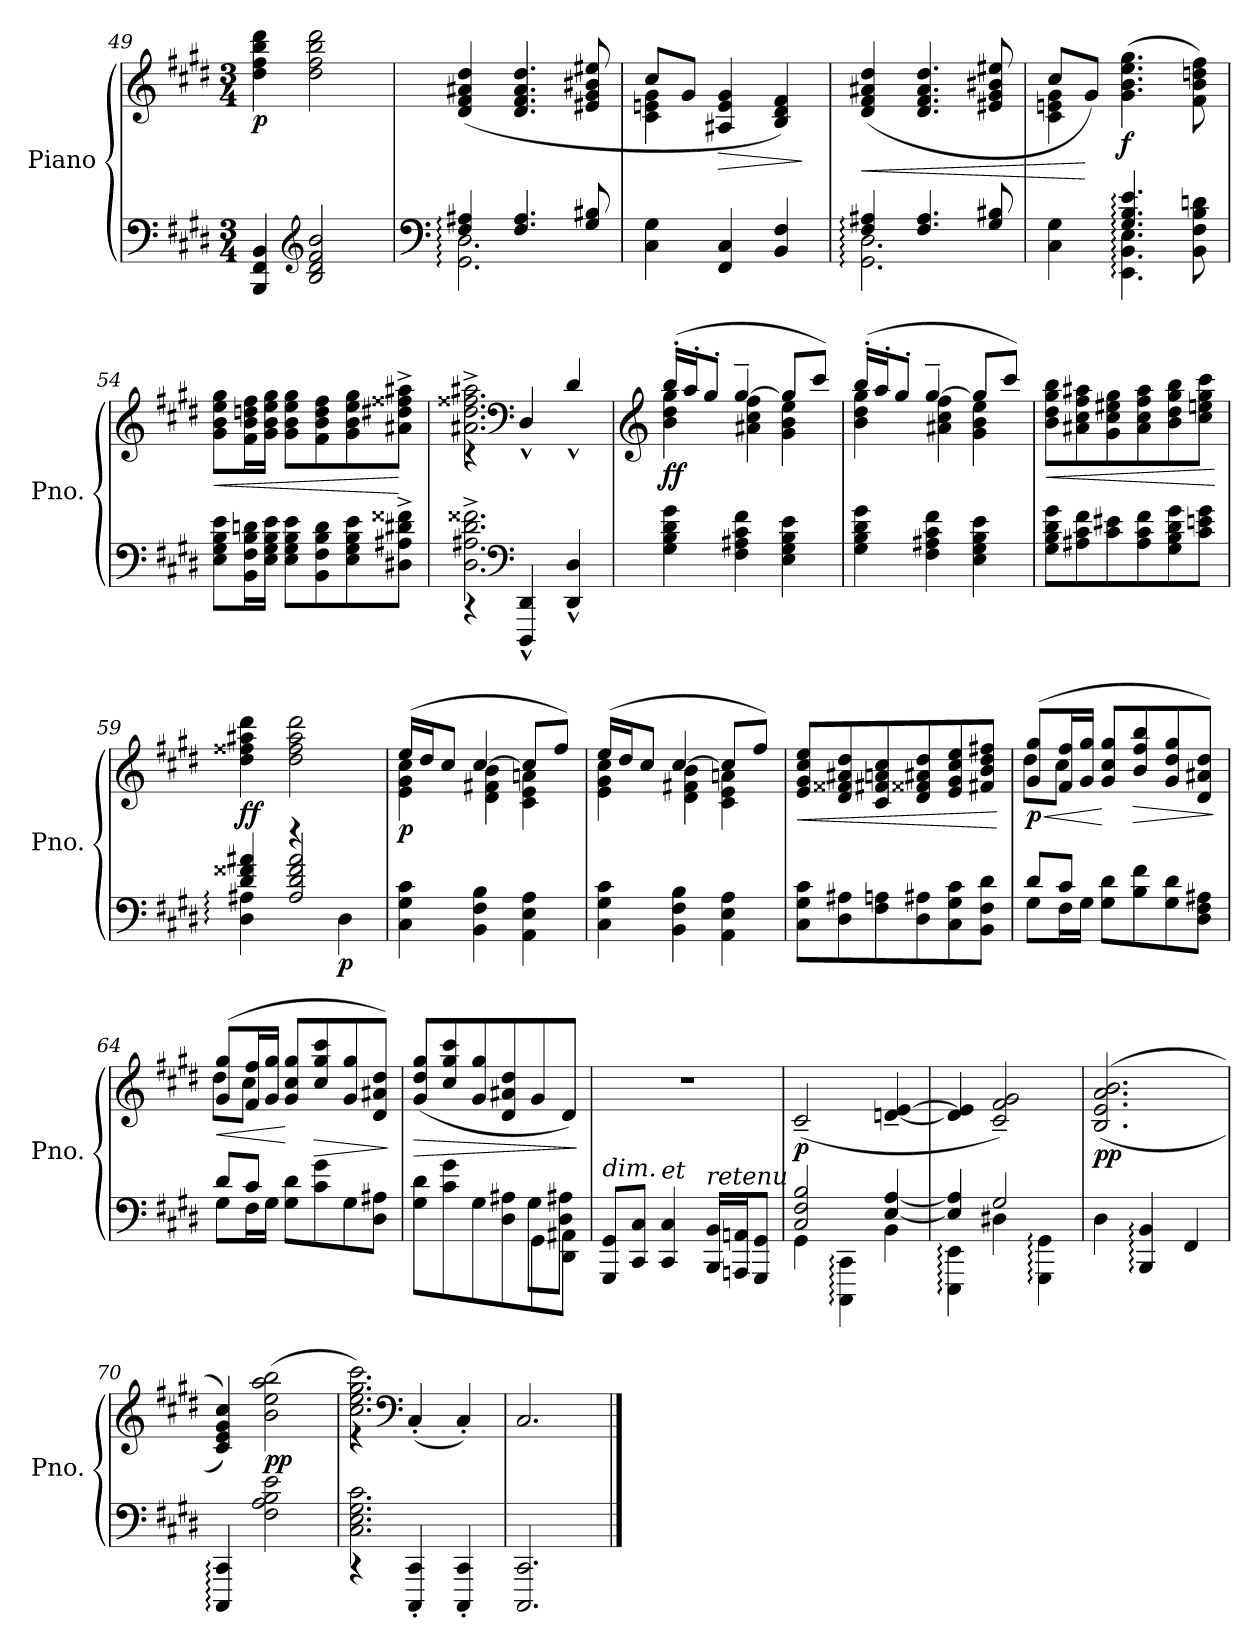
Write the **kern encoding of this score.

**kern	**kern	**dynam
*part1	*part1	*part1
*staff2	*staff1	*staff1/2
*I"Piano	*	*
*I'Pno.	*	*
*clefF4	*clefG2	*
*k[f#c#g#d#]	*k[f#c#g#d#]	*
*M3/4	*M3/4	*
=49	=49	=49
!	!	!LO:DY:b
4BBB/ 4FF#/ 4BB/	4dd#\ 4ff#\ 4bb\ 4ddd#\	p
*clefG2	*	*
2B/ 2d#/ 2f#/ 2b/	2dd#\ 2ff#\ 2bb\ 2ddd#\	.
!!LO:LB:g=z
=50	=50	=50
*clefF4	*	*
*^	*	*
!	!	!	!LO:DY:b
!	!	!	!LO:DY:n=1:b
2.GG#\: 2.D#\:	4F#/: 4A#X/:	(>4d#/ 4f#/ 4a#X/ 4dd#/	other-dynamics p
.	4.F#/ 4.A#/	4.d#/ 4.f#/ 4.a#/ 4.dd#/	.
.	8G#/ 8B#X/	8e#X/ 8g#/ 8b#X/ 8ee#X/	.
*v	*v	*	*
=51	=51	=51
*	*^	*
4C#\ 4G#\	8cc#/L	4c#\ 4en\ 4g#\	.
.	8g#/J	.	.
!	!	!	!LO:HP:b
4FF#/ 4C#/	4A#X/ 4e/ 4g#/	2ryy	>
4BB/ 4F#/	4B/ 4d#/ 4f#/)	.	.
*	*v	*v	*
.	.	]
=52	=52	=52
*^	*	*
!	!	!	!LO:HP:b
2.GG#\: 2.D#\:	4F#/: 4A#X/:	(>4d#/ 4f#/ 4a#X/ 4dd#/	<
.	4.F#/ 4.A#/	4.d#/ 4.f#/ 4.a#/ 4.dd#/	.
.	8G#/ 8B#X/	8e#X/ 8g#/ 8b#X/ 8ee#X/	.
=53	=53	=53	=53
*	*	*^	*
4C#\ 4G#\	4ryy	8cc#/L	4c#\ 4en\ 4g#\	.
.	.	8g#/J)	.	[
!	!	!	!	!LO:DY:b
4.EE\: 4.BB\: 4.E\:	4.G#/: 4.B/: 4.e/:	(>4.g#\ 4.b\ 4.ee\ 4.gg#\	2ryy	f
8BB\ 8F#\ 8B\ 8dn\	8ryy	8f#\ 8b\ 8ddn\ 8ff#\)	.	.
*	*	*v	*v	*
!!LO:PB:g=z
=54	=54	=54	=54
!	!	!	!LO:HP:b
*v	*v	*	*
8E\ 8G#\ 8B\ 8e\L	8g#\ 8b\ 8ee\ 8gg#\L	<
16BB\ 16F#\ 16B\ 16dn\L	16f#\ 16b\ 16ddn\ 16ff#\L	.
16E\ 16G#\ 16B\ 16e\JJ	16g#\ 16b\ 16ee\ 16gg#\JJ	.
8E\ 8G#\ 8B\ 8e\L	8g#\ 8b\ 8ee\ 8gg#\L	.
8BB\ 8F#\ 8B\ 8d\	8f#\ 8b\ 8dd\ 8ff#\	.
8E\ 8G#\ 8B\ 8e\	8g#\ 8b\ 8ee\ 8gg#\	.
8D#X\^ 8A#X\^ 8d#X\^ 8f##X\^J	8a#X\^ 8dd#X\^ 8ff##X\^ 8aa#X\^J	[
=55	=55	=55
*^	*^	*
2.D#\^> 2.A#X\^> 2.d#\^> 2.f##X\^>	4r	2.a#X\^> 2.dd#\^> 2.ff##X\^> 2.aa#X\^>	4r	.
*clefF4	*	*clefF4	*	*
.	4DDD#/^^ 4DD#/^^	.	4D#^^/	.
.	4DD#/^^ 4D#/^^	.	4d#^^/	.
*v	*v	*	*	*
=56	=56	=56	=56
*	*clefG2	*	*
*^	*	*	*
!	!	!	!	!LO:DY:b
*v	*v	*	*	*
4G#\ 4B\ 4d#\ 4g#\	(>16bb'/LL	4b\ 4dd#\ 4gg#\	ff
.	16aa'/J	.	.
.	8gg#'/J	.	.
4F#\ 4A#X\ 4c#\ 4f#\	[4gg#~/	4a#X\ 4cc#\ 4ff#\	.
4E\ 4G#\ 4B\ 4e\	8gg#/L]	4g#\ 4b\ 4ee\	.
.	8ccc#/J)	.	.
!!LO:LB:g=z	!!
=57	=57	=57	=57
4G#\ 4B\ 4d#\ 4g#\	(>16bb'/LL	4b\ 4dd#\ 4gg#\	.
.	16aa'/J	.	.
.	8gg#'/J	.	.
4F#\ 4A#X\ 4c#\ 4f#\	[4gg#~/	4a#X\ 4cc#\ 4ff#\	.
4E\ 4G#\ 4B\ 4e\	8gg#/L]	4g#\ 4b\ 4ee\	.
.	8ccc#/J)	.	.
*	*v	*v	*
=58	=58	=58
!	!	!LO:HP:b
8G#\ 8B\ 8d#\ 8g#\L	8b\ 8dd#\ 8gg#\ 8bb\L	<
8A#X\ 8c#\ 8f#\	8a#X\ 8cc#\ 8ff#\ 8aa#X\	.
8c#\ 8e#X\	8g#\ 8cc#\ 8ee#X\ 8gg#\	.
8A#\ 8c#\ 8f#\	8a#\ 8cc#\ 8ff#\ 8aa#\	.
8G#\ 8B\ 8d#\ 8g#\	8b\ 8dd#\ 8gg#\ 8bb\	.
8c#\ 8en\ 8g#\J	8cc#\ 8een\ 8gg#\ 8ccc#\J	.
.	.	[
=59	=59	=59
*^	*	*
!	!	!	!LO:DY:b
4D#\: 4A#X\:	4d#/ 4f##X/ 4a#X/	4dd#\ 4ff##X\ 4aa#X\ 4ddd#\	ff
4r	2A#/ 2d#/ 2f##/ 2a#/	2dd#\ 2ff##\ 2aa#\ 2ddd#\	.
!	!	!	!LO:DY:b=2
4D#\	.	.	p
*v	*v	*	*
=60	=60	=60
*	*^	*
!	!	!	!LO:DY:b
4C#\ 4G#\ 4c#\	(>16ee/LL	4e\ 4g#\ 4cc#\	p
.	16dd#/J	.	.
.	8cc#/J	.	.
4BB\ 4F#\ 4B\	[4cc#/	4d#\ 4f#X\ 4b\	.
4AA\ 4E\ 4A\	8cc#/L]	4c#\ 4e\ 4an\	.
.	8ff#/J)	.	.
!!LO:LB:g=z	!!
=61	=61	=61	=61
4C#\ 4G#\ 4c#\	(>16ee/LL	4e\ 4g#\ 4cc#\	.
.	16dd#/J	.	.
.	8cc#/J	.	.
4BB\ 4F#\ 4B\	[4cc#/	4d#\ 4f#X\ 4b\	.
4AA\ 4E\ 4A\	8cc#/L]	4c#\ 4e\ 4an\	.
.	8ff#/J)	.	.
*	*v	*v	*
=62	=62	=62
!	!	!LO:HP:b
8C#\ 8G#\ 8c#\L	8e/ 8g#/ 8cc#/ 8ee/L	<
8D#\ 8A#X\	8d#/ 8f##X/ 8a#X/ 8dd#/	.
8F#\ 8An\	8c#/ 8f#X/ 8an/ 8cc#/	.
8D#\ 8A#X\	8d#/ 8f##X/ 8a#X/ 8dd#/	.
8C#\ 8G#\ 8c#\	8e/ 8g#/ 8cc#/ 8ee/	.
8BB\ 8F#\ 8d#\J	8f#X/ 8b/ 8dd#/ 8ff#X/J	.
.	.	[
=63	=63	=63
*^	*	*
!	!	!	!LO:HP:b
*	*	*^	*
!	!	!	!	!LO:DY:n=1:b
8G#\L	8d#/L	(>8g#/ 8gg#/L	8dd#\L	< p
16F#\L	8c#/J	16f#/ 16ff#/L	8cc#\J	.
16G#\JJ	.	16g#/ 16gg#/JJ	.	.
8G#\ 8d#\L	2ryy	8g#/ 8cc#/ 8gg#/L	2ryy	[
!	!	!	!	!LO:HP:b
8B\ 8f#\	.	8b/ 8ff#/ 8bb/	.	>
8G#\ 8d#\	.	8g#/ 8dd#/ 8gg#/	.	.
8D#\ 8F#\ 8A#X\J	.	8d#/ 8a#X/ 8dd#/J)	.	.
*v	*v	*	*	*
*	*v	*v	*
.	.	]
!!LO:LB:g=z
=64	=64	=64
*^	*	*
!	!	!	!LO:HP:b
*	*	*^	*
8G#\L	8d#/L	(>8g#/ 8gg#/L	8dd#\L	<
16F#\L	8c#/J	16f#/ 16ff#/L	8cc#\J	.
16G#\JJ	.	16g#/ 16gg#/JJ	.	.
8G#\ 8d#\L	2ryy	8g#/ 8cc#/ 8gg#/L	2ryy	[
!	!	!	!	!LO:HP:b
8c#\ 8g#\	.	8cc#/ 8gg#/ 8ccc#/	.	>
8G#\	.	8g#/ 8gg#/	.	.
8D#\ 8A#X\J	.	8d#/ 8a#X/ 8dd#/J)	.	.
*v	*v	*	*	*
*	*v	*v	*
.	.	]
=65	=65	=65
*^	*	*
!	!	!	!LO:HP:b
8G#\ 8d#\L	2ryy	(>8g#/ 8dd#/ 8gg#/L	>
8c#\ 8g#\	.	8cc#/ 8gg#/ 8ccc#/	.
8G#\	.	8g#/ 8gg#/	.
8D#\ 8A#X\	.	8d#/ 8a#X/ 8dd#/	.
8GG#\	8G#\L	8g#/	.
8DD#\ 8AA#X\J	8D#\ 8A#X\J	8d#/J)	.
*v	*v	*	*
.	.	]
=66	=66	=66
!LO:TX:a:i:t=dim.	!	!
8GGG#/ 8GG#/L	2.r	.
8CC#/ 8C#/J	.	.
!LO:TX:a:i:t=et	!	!
4CC#/ 4C#/	.	.
!LO:TX:a:i:t=retenu	!	!
16BBB/ 16BB/LL	.	.
16AAAn/ 16AAn/J	.	.
8GGG#/ 8GG#/J	.	.
=67	=67	=67
*^	*	*
!	!	!	!LO:DY:b
4GG#\	2C#/ 2F#/ 2B/	(<2c#~>/	p
4CCC#\: 4CC#\:	.	.	.
4BB\	[4E/ [4A/	[4dn/~> [4e/~>	.
!!LO:LB:g=z
=68	=68	=68	=68
4EEE\: 4EE\:	4E/] 4A/]	4d/] 4e/]	.
4D#X\	2G#/	2c#/~> 2f#/~> 2g#/~>)	.
4GGG#\: 4GG#\:	.	.	.
*v	*v	*	*
=69	=69	=69
!	!	!LO:DY:b
4D#\	(<(>2.B/ 2.e/ 2.a/ 2.b/	pp
4BBB/: 4BB/:	.	.
4FF#/	.	.
=70	=70	=70
4CCC#/: 4CC#/:	4c#/ 4e/ 4g#/ 4cc#/))	.
!	!	!LO:DY:b
2F#\ 2A\ 2B\ 2e\	(>2b\ 2ee\ 2aa\ 2bb\	pp
=71	=71	=71
*^	*^	*
2.C#\ 2.E\ 2.G#\ 2.c#\	4r	2.cc#\ 2.ee\ 2.gg#\ 2.ccc#\)	4r	.
*	*	*clefF4	*	*
.	4CCC#/'< 4CC#/'<	.	(<4C#'</	.
.	4CCC#/'< 4CC#/'<	.	4C#'</)	.
*v	*v	*	*	*
*	*v	*v	*
=72	=72	=72
2.CCC#/ 2.CC#/	2.C#/	.
==	==	==
*-	*-	*-
